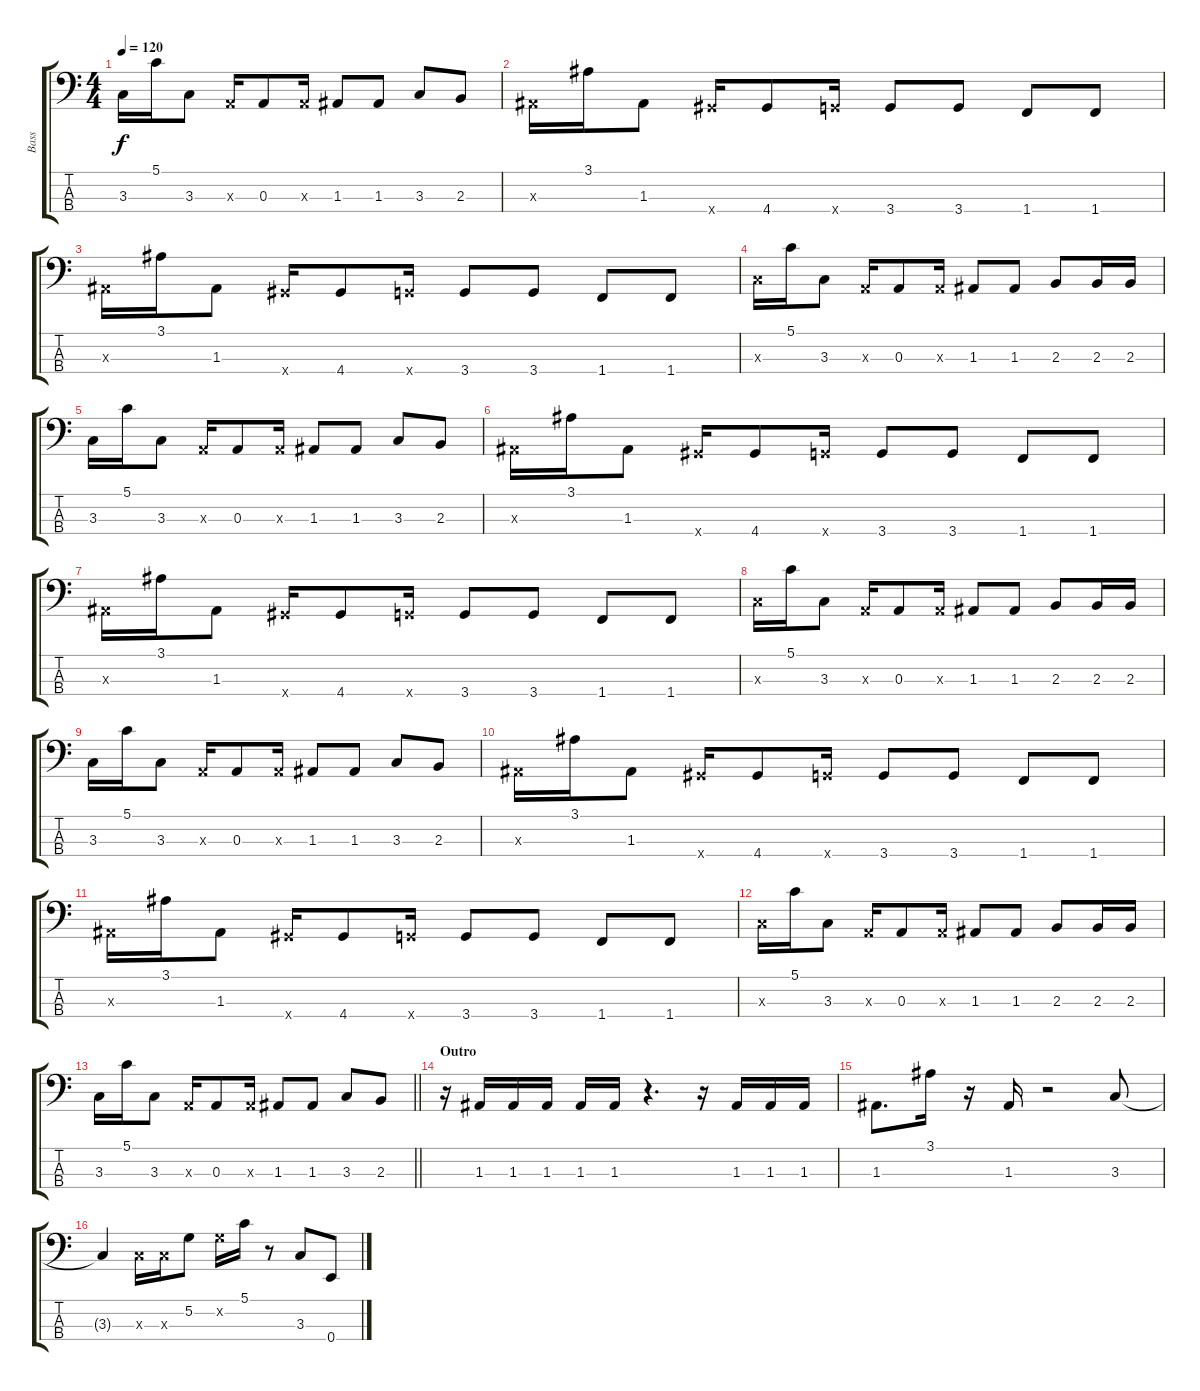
\track ("Bass" "Bass") {instrument electricbassfinger}
\staff {score tabs}
\tuning (G2 D2 A1 E1) {hide}
\ts (4 4)
\tempo 120
\clef f4
\ks c
3.3.16{dy f} 5.1.16 3.3.8 0.3{x}.16 0.3.8 0.3{x}.16 1.3.8 1.3.8 3.3.8 2.3.8 |
1.3{x}.16 3.1.16 1.3.8 4.4{x}.16 4.4.8 3.4{x}.16 3.4.8 3.4.8 1.4.8 1.4.8 |
1.3{x}.16 3.1.16 1.3.8 4.4{x}.16 4.4.8 3.4{x}.16 3.4.8 3.4.8 1.4.8 1.4.8 |
3.3{x}.16 5.1.16 3.3.8 0.3{x}.16 0.3.8 0.3{x}.16 1.3.8 1.3.8 2.3.8 2.3.16 2.3.16 |
3.3.16 5.1.16 3.3.8 0.3{x}.16 0.3.8 0.3{x}.16 1.3.8 1.3.8 3.3.8 2.3.8 |
1.3{x}.16 3.1.16 1.3.8 4.4{x}.16 4.4.8 3.4{x}.16 3.4.8 3.4.8 1.4.8 1.4.8 |
1.3{x}.16 3.1.16 1.3.8 4.4{x}.16 4.4.8 3.4{x}.16 3.4.8 3.4.8 1.4.8 1.4.8 |
3.3{x}.16 5.1.16 3.3.8 0.3{x}.16 0.3.8 0.3{x}.16 1.3.8 1.3.8 2.3.8 2.3.16 2.3.16 |
3.3.16 5.1.16 3.3.8 0.3{x}.16 0.3.8 0.3{x}.16 1.3.8 1.3.8 3.3.8 2.3.8 |
1.3{x}.16 3.1.16 1.3.8 4.4{x}.16 4.4.8 3.4{x}.16 3.4.8 3.4.8 1.4.8 1.4.8 |
1.3{x}.16 3.1.16 1.3.8 4.4{x}.16 4.4.8 3.4{x}.16 3.4.8 3.4.8 1.4.8 1.4.8 |
3.3{x}.16 5.1.16 3.3.8 0.3{x}.16 0.3.8 0.3{x}.16 1.3.8 1.3.8 2.3.8 2.3.16 2.3.16 |
\barLineRight lightlight
3.3.16 5.1.16 3.3.8 0.3{x}.16 0.3.8 0.3{x}.16 1.3.8 1.3.8 3.3.8 2.3.8 |
\section ("" "Outro")
r.16 1.3.16 1.3.16 1.3.16 1.3.16 1.3.16 r.4{d} r.16 1.3.16 1.3.16 1.3.16 |
1.3.8{d} 3.1.16 r.16 1.3.16 r.2 3.3.8 |
3.3{t}.4 3.3{x}.16 3.3{x}.16 5.2.8 5.2{x}.16 5.1.16 r.8 3.3.8 0.4.8
